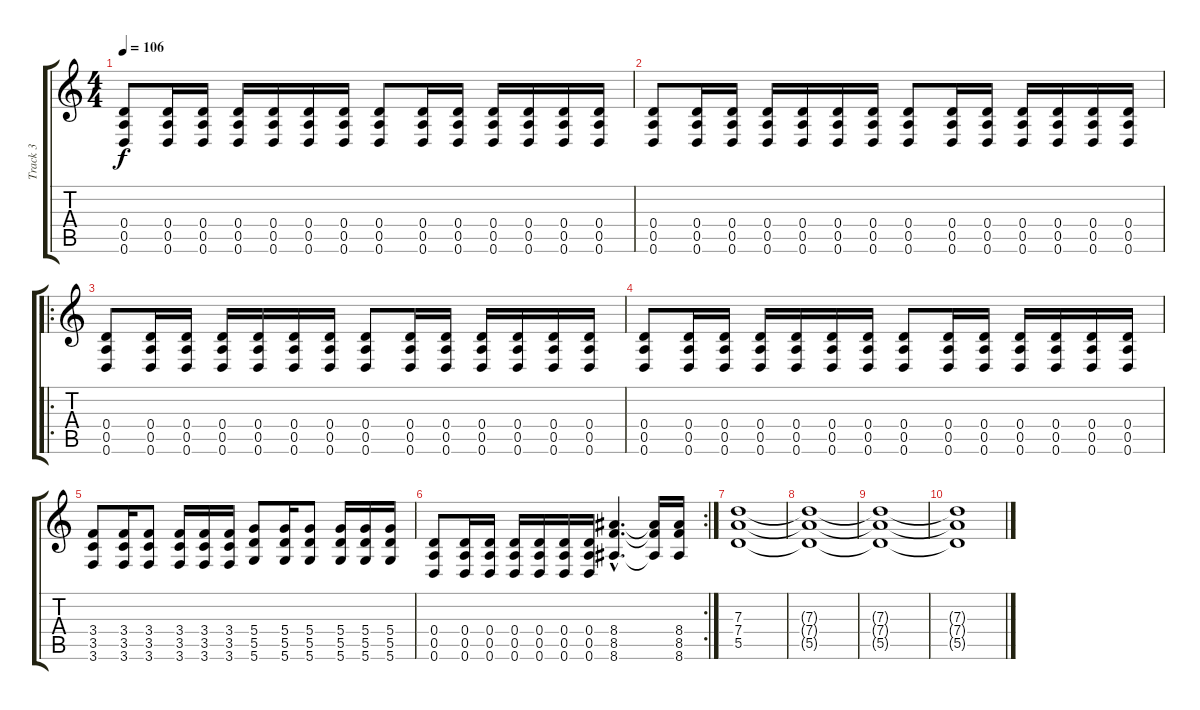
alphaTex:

\track ("Track 3" "Track 3") {instrument distortionguitar}
\staff {score tabs}
\tuning (E4 B3 G3 D3 A2 D2) {hide}
\ts (4 4)
\tempo 106
\clef g2
\ks c
(0.4 0.5 0.6).8{dy f volume 16} (0.4 0.5 0.6).16 (0.4 0.5 0.6).16 (0.4 0.5 0.6).16 (0.4 0.5 0.6).16 (0.4 0.5 0.6).16 (0.4 0.5 0.6).16 (0.4 0.5 0.6).8 (0.4 0.5 0.6).16 (0.4 0.5 0.6).16 (0.4 0.5 0.6).16 (0.4 0.5 0.6).16 (0.4 0.5 0.6).16 (0.4 0.5 0.6).16 |
(0.4 0.5 0.6).8{volume 16} (0.4 0.5 0.6).16 (0.4 0.5 0.6).16 (0.4 0.5 0.6).16 (0.4 0.5 0.6).16 (0.4 0.5 0.6).16 (0.4 0.5 0.6).16 (0.4 0.5 0.6).8 (0.4 0.5 0.6).16 (0.4 0.5 0.6).16 (0.4 0.5 0.6).16 (0.4 0.5 0.6).16 (0.4 0.5 0.6).16 (0.4 0.5 0.6).16 |
\ro
(0.4 0.5 0.6).8{volume 16} (0.4 0.5 0.6).16 (0.4 0.5 0.6).16 (0.4 0.5 0.6).16 (0.4 0.5 0.6).16 (0.4 0.5 0.6).16 (0.4 0.5 0.6).16 (0.4 0.5 0.6).8 (0.4 0.5 0.6).16 (0.4 0.5 0.6).16 (0.4 0.5 0.6).16 (0.4 0.5 0.6).16 (0.4 0.5 0.6).16 (0.4 0.5 0.6).16 |
(0.4 0.5 0.6).8 (0.4 0.5 0.6).16 (0.4 0.5 0.6).16 (0.4 0.5 0.6).16 (0.4 0.5 0.6).16 (0.4 0.5 0.6).16 (0.4 0.5 0.6).16 (0.4 0.5 0.6).8 (0.4 0.5 0.6).16 (0.4 0.5 0.6).16 (0.4 0.5 0.6).16 (0.4 0.5 0.6).16 (0.4 0.5 0.6).16 (0.4 0.5 0.6).16 |
(3.4 3.5 3.6).8 (3.4 3.5 3.6).16 (3.4 3.5 3.6).8 (3.4 3.5 3.6).16 (3.4 3.5 3.6).16 (3.4 3.5 3.6).16 (5.4 5.5 5.6).8 (5.4 5.5 5.6).16 (5.4 5.5 5.6).8 (5.4 5.5 5.6).16 (5.4 5.5 5.6).16 (5.4 5.5 5.6).16 |
\rc 2
(0.4 0.5 0.6).8 (0.4 0.5 0.6).16 (0.4 0.5 0.6).16 (0.4 0.5 0.6).16 (0.4 0.5 0.6).16 (0.4 0.5 0.6).16 (0.4 0.5 0.6).16 (8.4{hac} 8.5{hac} 8.6{hac}).4{d} (8.4{t} 8.5{t} 8.6{t}).16 (8.4 8.5 8.6).16 |
(7.3 7.4 5.5).1{volume 2} |
(7.3{t} 7.4{t} 5.5{t}).1 |
(7.3{t} 7.4{t} 5.5{t}).1 |
(7.3{t} 7.4{t} 5.5{t}).1
